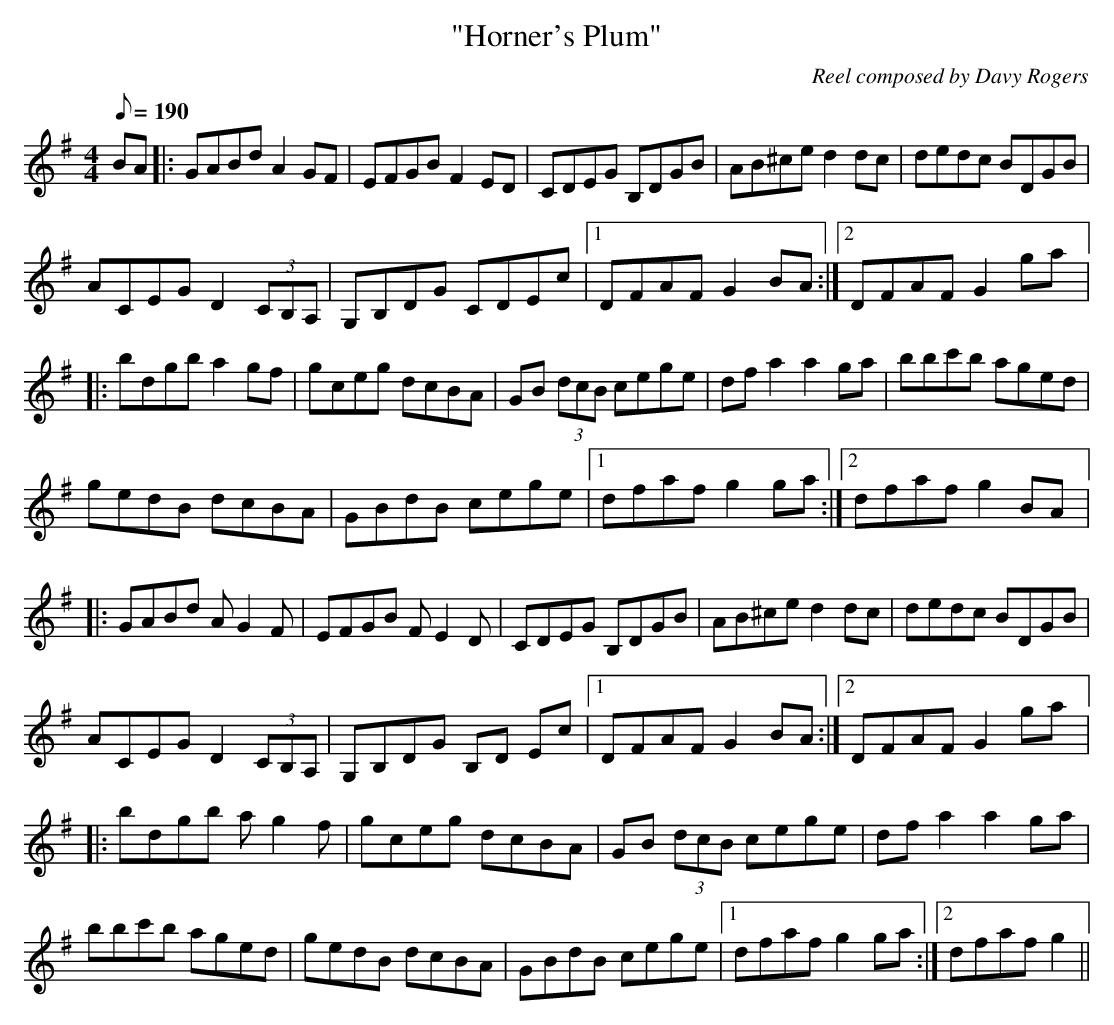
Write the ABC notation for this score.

X:1
T:"Horner's Plum"
C:Reel composed by Davy Rogers
L:1/8
Q:190
M:4/4
K:G
BA |: GABd A2 GF | EFGB F2 ED | CDEG B,DGB | AB^ce d2 dc | dedc BDGB |
ACEG D2 (3CB,A, | G,B,DG CDEc |1 DFAF G2 BA :|2 DFAF G2 ga |:
bdgb a2 gf | gceg dcBA | GB (3dcB cege | df a2 a2 ga | bbc'b aged |
gedB dcBA | GBdB cege |1 dfaf g2ga :|2 dfaf g2 BA |:
GABd AG2F | EFGB FE2D | CDEG B,DGB | AB^ce d2dc | dedc BDGB |
ACEG D2 (3CB,A, | G,B,DG B,D Ec |1 DFAF G2 BA :|2 DFAF G2 ga |:
bdgb ag2f | gceg dcBA | GB (3dcB cege | df a2 a2 ga |
bbc'b aged | gedB dcBA | GBdB cege |1 dfaf g2 ga :|2 dfaf g2 ||
